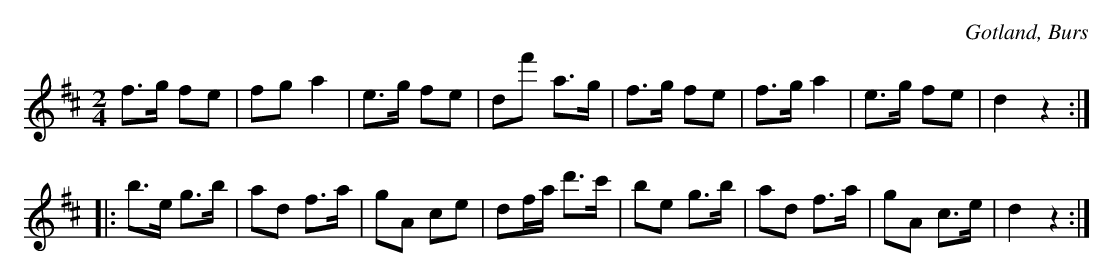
X:1
T:
O:Gotland, Burs
M:2/4
L:1/8
K:D
f>g fe|fg a2|e>g fe|df' a>g|f>g fe|f>g a2|e>g fe|d2 z2:|
|:b>e g>b|ad f>a|gA ce|df/a/ d'>c'|be g>b|ad f>a|gA c>e|d2 z2:|
